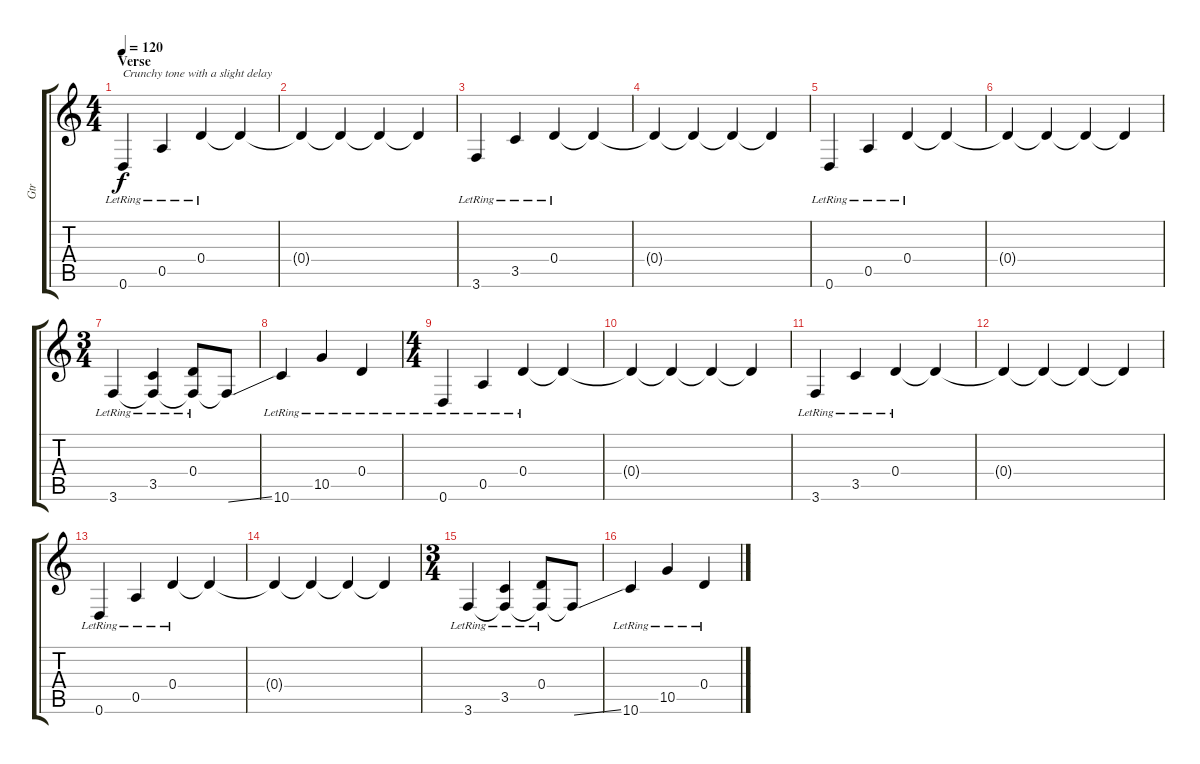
\track ("Gtr" "Gtr") {instrument electricguitarclean}
\staff {score tabs}
\tuning (E4 B3 G3 D3 A2 D2) {hide}
\ts (4 4)
\section ("" "Verse")
\tempo 120
\clef g2
\ks c
0.6{lr}.4{txt "Crunchy tone with a slight delay" dy f} 0.5{lr}.4 0.4{lr}.4 0.4{t}.4 |
0.4{t}.4 0.4{t}.4 0.4{t}.4 0.4{t}.4 |
3.6{lr}.4 3.5{lr}.4 0.4{lr}.4 0.4{t}.4 |
0.4{t}.4 0.4{t}.4 0.4{t}.4 0.4{t}.4 |
0.6{lr}.4 0.5{lr}.4 0.4{lr}.4 0.4{t}.4 |
0.4{t}.4 0.4{t}.4 0.4{t}.4 0.4{t}.4 |
\ts (3 4)
3.6{lr}.4 (3.5{lr} 3.6{t}).4 (0.4{lr} 3.6{t}).8 3.6{ss t}.8 |
10.6{lr}.4 10.5{lr}.4 0.4{lr}.4 |
\ts (4 4)
0.6{lr}.4 0.5{lr}.4 0.4{lr}.4 0.4{t}.4 |
0.4{t}.4 0.4{t}.4 0.4{t}.4 0.4{t}.4 |
3.6{lr}.4 3.5{lr}.4 0.4{lr}.4 0.4{t}.4 |
0.4{t}.4 0.4{t}.4 0.4{t}.4 0.4{t}.4 |
0.6{lr}.4 0.5{lr}.4 0.4{lr}.4 0.4{t}.4 |
0.4{t}.4 0.4{t}.4 0.4{t}.4 0.4{t}.4 |
\ts (3 4)
3.6{lr}.4 (3.5{lr} 3.6{t}).4 (0.4{lr} 3.6{t}).8 3.6{ss t}.8 |
10.6{lr}.4 10.5{lr}.4 0.4{lr}.4
